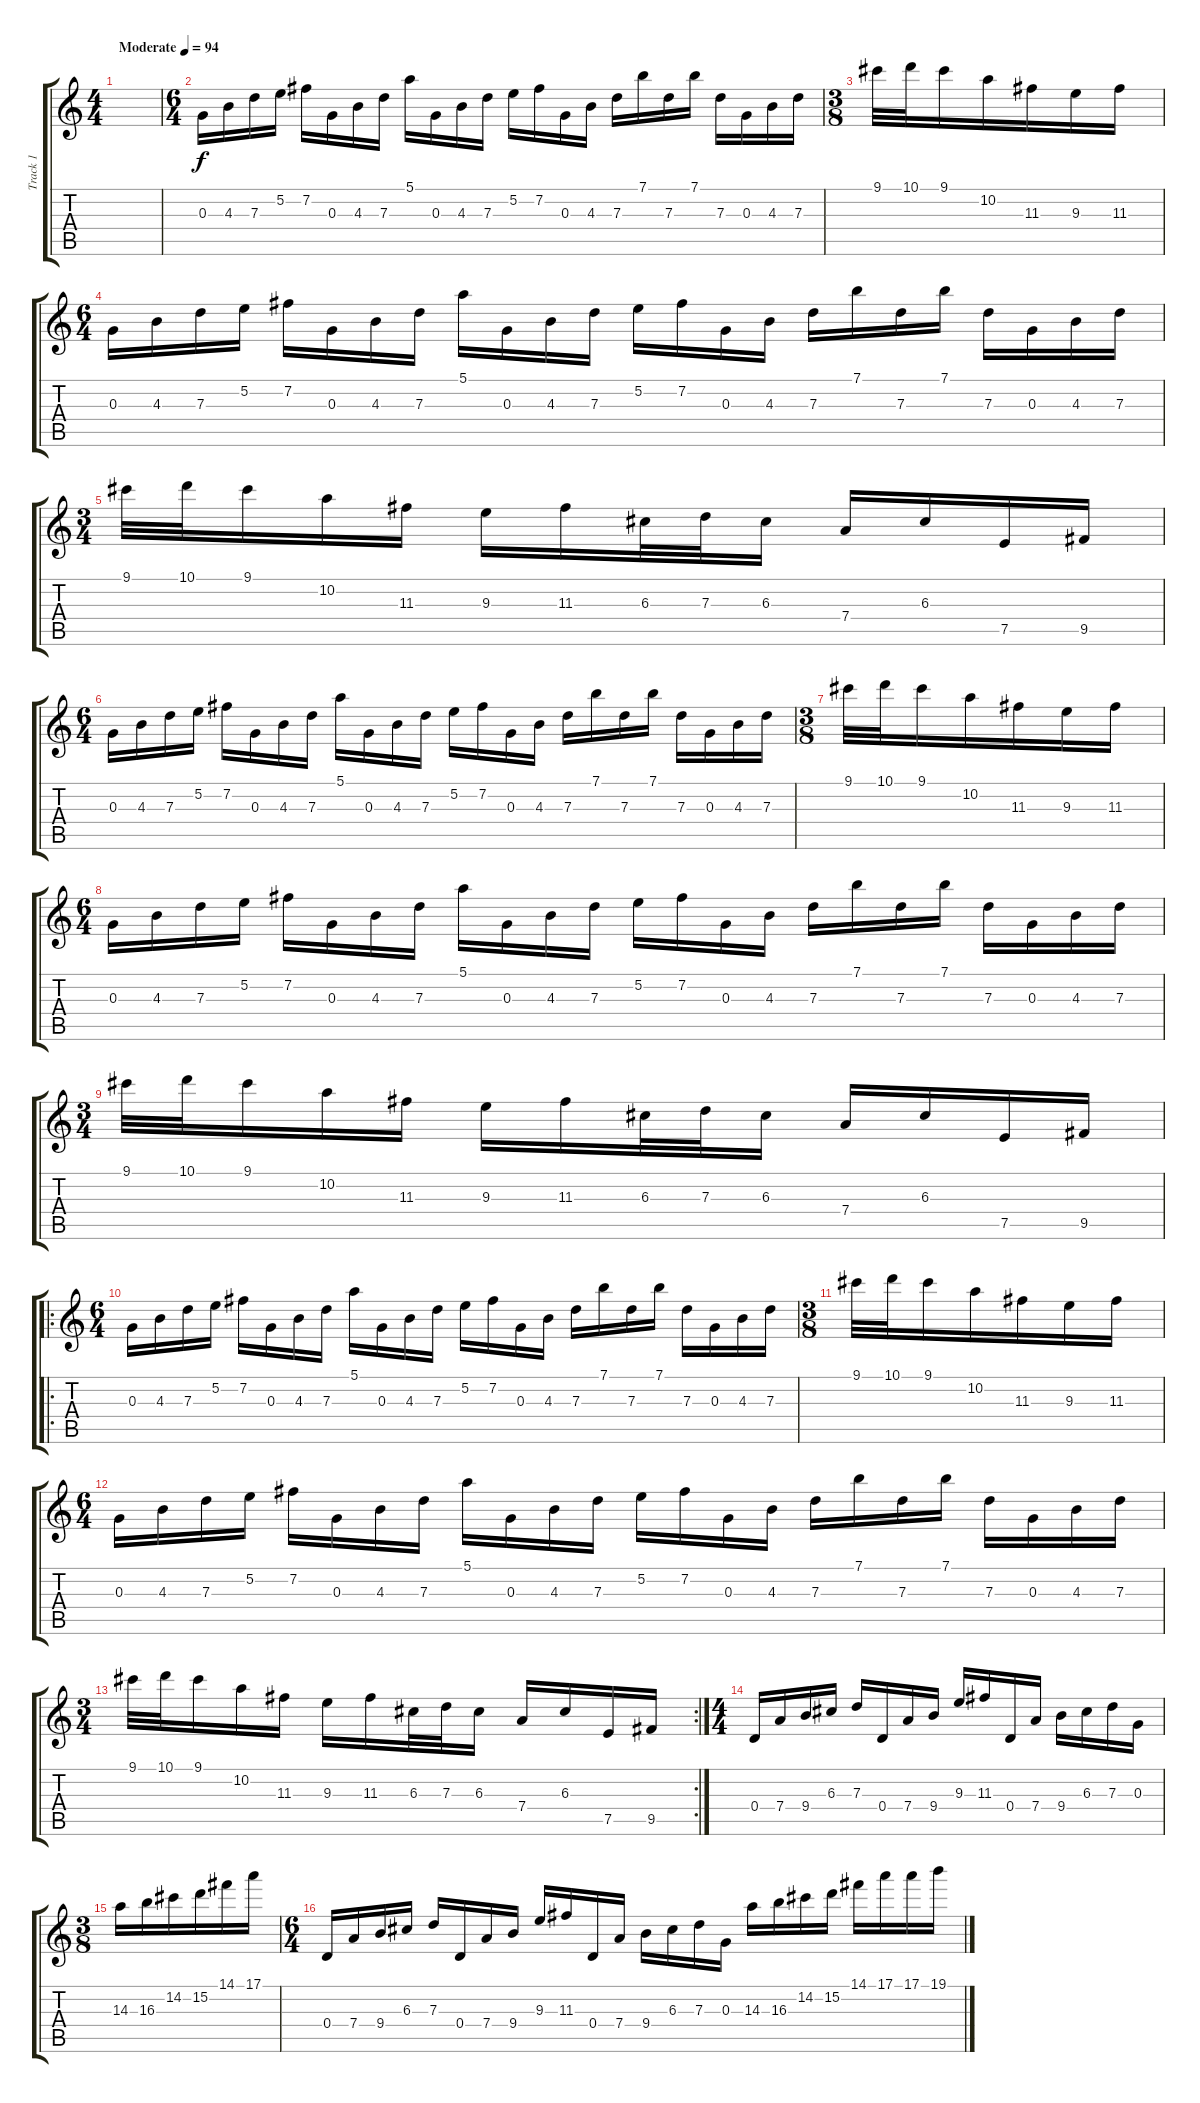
\track ("Track 1" "Track 1") {instrument acousticguitarsteel}
\staff {score tabs}
\tuning (E4 B3 G3 D3 A2 E2) {hide}
\ts (4 4)
\tempo (94 "Moderate")
\clef g2
\ks c
|
\ts (6 4)
0.3.16 4.3.16 7.3.16 5.2.16 7.2.16 0.3.16 4.3.16 7.3.16 5.1.16 0.3.16 4.3.16 7.3.16 5.2.16 7.2.16 0.3.16 4.3.16 7.3.16 7.1.16 7.3.16 7.1.16 7.3.16 0.3.16 4.3.16 7.3.16 |
\ts (3 8)
9.1.32 10.1.32 9.1.16 10.2.16 11.3.16 9.3.16 11.3.16 |
\ts (6 4)
0.3.16 4.3.16 7.3.16 5.2.16 7.2.16 0.3.16 4.3.16 7.3.16 5.1.16 0.3.16 4.3.16 7.3.16 5.2.16 7.2.16 0.3.16 4.3.16 7.3.16 7.1.16 7.3.16 7.1.16 7.3.16 0.3.16 4.3.16 7.3.16 |
\ts (3 4)
9.1.32 10.1.32 9.1.16 10.2.16 11.3.16 9.3.16 11.3.16 6.3.32 7.3.32 6.3.16 7.4.16 6.3.16 7.5.16 9.5.16 |
\ts (6 4)
0.3.16 4.3.16 7.3.16 5.2.16 7.2.16 0.3.16 4.3.16 7.3.16 5.1.16 0.3.16 4.3.16 7.3.16 5.2.16 7.2.16 0.3.16 4.3.16 7.3.16 7.1.16 7.3.16 7.1.16 7.3.16 0.3.16 4.3.16 7.3.16 |
\ts (3 8)
9.1.32 10.1.32 9.1.16 10.2.16 11.3.16 9.3.16 11.3.16 |
\ts (6 4)
0.3.16 4.3.16 7.3.16 5.2.16 7.2.16 0.3.16 4.3.16 7.3.16 5.1.16 0.3.16 4.3.16 7.3.16 5.2.16 7.2.16 0.3.16 4.3.16 7.3.16 7.1.16 7.3.16 7.1.16 7.3.16 0.3.16 4.3.16 7.3.16 |
\ts (3 4)
9.1.32 10.1.32 9.1.16 10.2.16 11.3.16 9.3.16 11.3.16 6.3.32 7.3.32 6.3.16 7.4.16 6.3.16 7.5.16 9.5.16 |
\ro
\ts (6 4)
0.3.16 4.3.16 7.3.16 5.2.16 7.2.16 0.3.16 4.3.16 7.3.16 5.1.16 0.3.16 4.3.16 7.3.16 5.2.16 7.2.16 0.3.16 4.3.16 7.3.16 7.1.16 7.3.16 7.1.16 7.3.16 0.3.16 4.3.16 7.3.16 |
\ts (3 8)
9.1.32 10.1.32 9.1.16 10.2.16 11.3.16 9.3.16 11.3.16 |
\ts (6 4)
0.3.16 4.3.16 7.3.16 5.2.16 7.2.16 0.3.16 4.3.16 7.3.16 5.1.16 0.3.16 4.3.16 7.3.16 5.2.16 7.2.16 0.3.16 4.3.16 7.3.16 7.1.16 7.3.16 7.1.16 7.3.16 0.3.16 4.3.16 7.3.16 |
\rc 2
\ts (3 4)
9.1.32 10.1.32 9.1.16 10.2.16 11.3.16 9.3.16 11.3.16 6.3.32 7.3.32 6.3.16 7.4.16 6.3.16 7.5.16 9.5.16 |
\ts (4 4)
0.4.16 7.4.16 9.4.16 6.3.16 7.3.16 0.4.16 7.4.16 9.4.16 9.3.16 11.3.16 0.4.16 7.4.16 9.4.16 6.3.16 7.3.16 0.3.16 |
\ts (3 8)
14.3.16 16.3.16 14.2.16 15.2.16 14.1.16 17.1.16 |
\ts (6 4)
0.4.16 7.4.16 9.4.16 6.3.16 7.3.16 0.4.16 7.4.16 9.4.16 9.3.16 11.3.16 0.4.16 7.4.16 9.4.16 6.3.16 7.3.16 0.3.16 14.3.16 16.3.16 14.2.16 15.2.16 14.1.16 17.1.16 17.1.16 19.1.16
